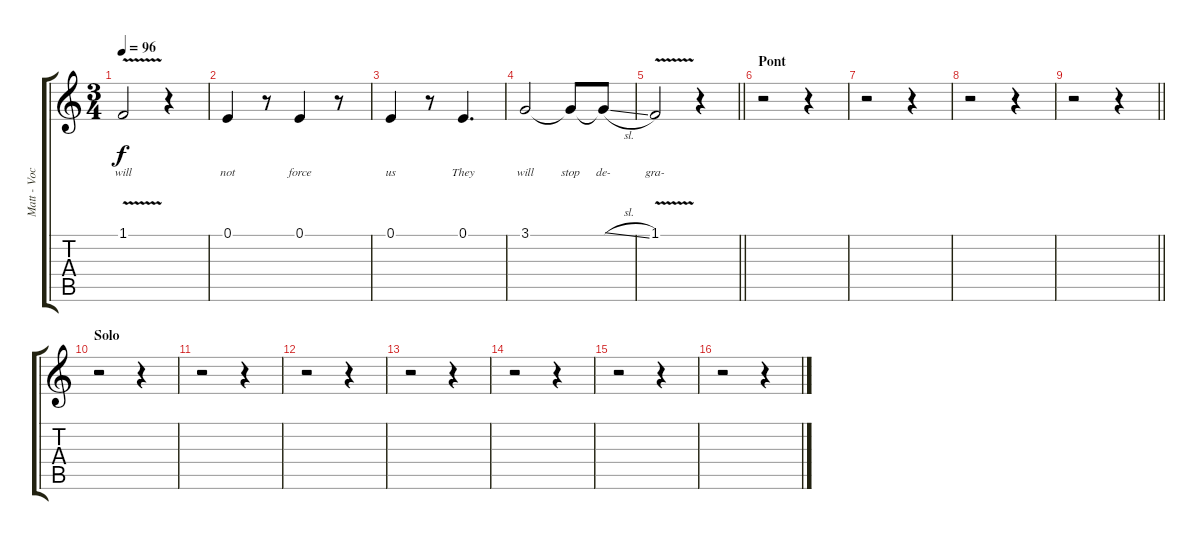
\track ("Matt - Vocals" "Matt - Voc") {instrument violin}
\staff {score tabs}
\tuning (E4 B3 G3 D3 A2 E2) {hide}
\ts (3 4)
\tempo 96
\clef g2
\ks c
1.1{v}.2{lyrics (0 "will") lyrics (1 "") lyrics (2 "") lyrics (3 "") lyrics (4 "") dy f} r.4 |
0.1.4{lyrics (0 "not") lyrics (1 "") lyrics (2 "") lyrics (3 "") lyrics (4 "")} r.8 0.1.4{lyrics (0 "force") lyrics (1 "") lyrics (2 "") lyrics (3 "") lyrics (4 "")} r.8 |
0.1.4{lyrics (0 "us") lyrics (1 "") lyrics (2 "") lyrics (3 "") lyrics (4 "")} r.8 0.1.4{d lyrics (0 "They") lyrics (1 "") lyrics (2 "") lyrics (3 "") lyrics (4 "")} |
3.1.2{lyrics (0 "will") lyrics (1 "") lyrics (2 "") lyrics (3 "") lyrics (4 "")} 3.1{t}.8{lyrics (0 "stop") lyrics (1 "") lyrics (2 "") lyrics (3 "") lyrics (4 "")} 3.1{sl t}.8{lyrics (0 "de-") lyrics (1 "") lyrics (2 "") lyrics (3 "") lyrics (4 "")} |
\barLineRight lightlight
1.1{v}.2{lyrics (0 "gra-") lyrics (1 "") lyrics (2 "") lyrics (3 "") lyrics (4 "")} r.4 |
\section ("" "Pont")
r.2 r.4 |
r.2 r.4 |
r.2 r.4 |
\barLineRight lightlight
r.2 r.4 |
\section ("" "Solo")
r.2 r.4 |
r.2 r.4 |
r.2 r.4 |
r.2 r.4 |
r.2 r.4 |
r.2 r.4 |
r.2 r.4
